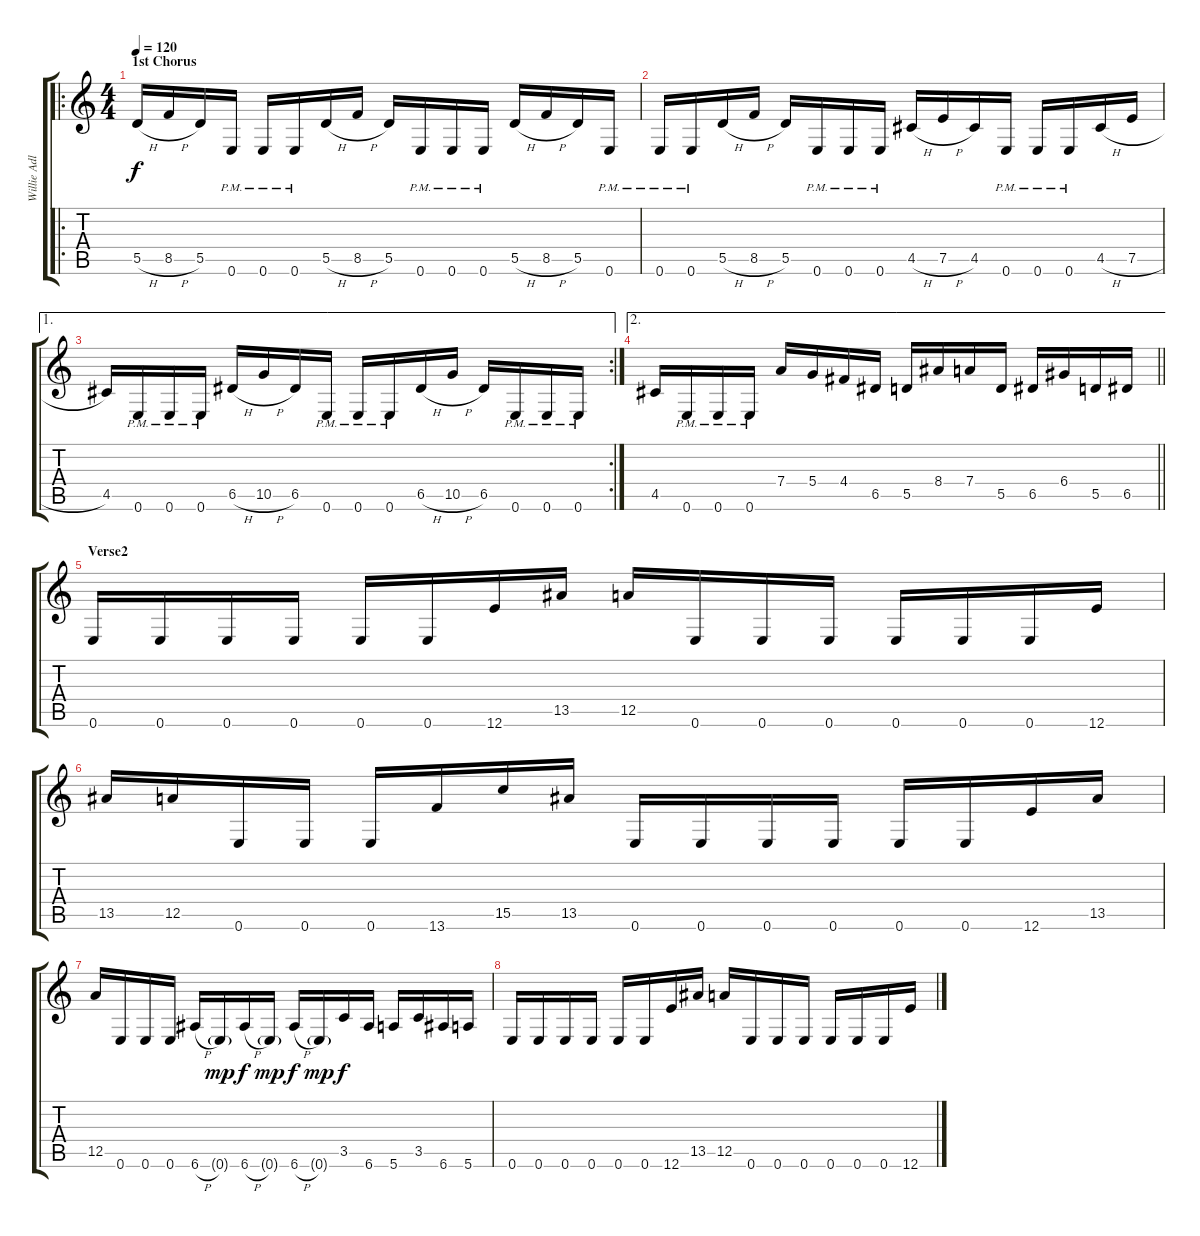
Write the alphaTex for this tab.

\track ("Willie Adler" "Willie Adl") {instrument distortionguitar}
\staff {score tabs}
\tuning (E4 B3 G3 D3 A2 E2) {hide}
\ro
\ts (4 4)
\section ("" "1st Chorus")
\tempo 120
\clef g2
\ks c
5.5{h}.16{dy f} 8.5{h}.16 5.5.16 0.6{pm}.16 0.6{pm}.16 0.6{pm}.16 5.5{h}.16 8.5{h}.16 5.5.16 0.6{pm}.16 0.6{pm}.16 0.6{pm}.16 5.5{h}.16 8.5{h}.16 5.5.16 0.6{pm}.16 |
0.6{pm}.16 0.6{pm}.16 5.5{h}.16 8.5{h}.16 5.5.16 0.6{pm}.16 0.6{pm}.16 0.6{pm}.16 4.5{h}.16 7.5{h}.16 4.5.16 0.6{pm}.16 0.6{pm}.16 0.6{pm}.16 4.5{h}.16 7.5{h}.16 |
\ae 1
\rc 2
4.5.16 0.6{pm}.16 0.6{pm}.16 0.6{pm}.16 6.5{h}.16 10.5{h}.16 6.5.16 0.6{pm}.16 0.6{pm}.16 0.6{pm}.16 6.5{h}.16 10.5{h}.16 6.5.16 0.6{pm}.16 0.6{pm}.16 0.6{pm}.16 |
\ae 2
\barLineRight lightlight
4.5.16 0.6{pm}.16 0.6{pm}.16 0.6{pm}.16 7.4.16 5.4.16 4.4.16 6.5.16 5.5.16 8.4.16 7.4.16 5.5.16 6.5.16 6.4.16 5.5.16 6.5.16 |
\section ("" "Verse2")
0.6.16 0.6.16 0.6.16 0.6.16 0.6.16 0.6.16 12.6.16 13.5.16 12.5.16 0.6.16 0.6.16 0.6.16 0.6.16 0.6.16 0.6.16 12.6.16 |
13.5.16 12.5.16 0.6.16 0.6.16 0.6.16 13.6.16 15.5.16 13.5.16 0.6.16 0.6.16 0.6.16 0.6.16 0.6.16 0.6.16 12.6.16 13.5.16 |
12.5.16 0.6.16 0.6.16 0.6.16 6.6{h}.16 0.6{g}.16{dy mp} 6.6{h}.16{dy f} 0.6{g}.16{dy mp} 6.6{h}.16{dy f} 0.6{g}.16{dy mp} 3.5.16{dy f} 6.6.16 5.6.16 3.5.16 6.6.16 5.6.16 |
0.6.16 0.6.16 0.6.16 0.6.16 0.6.16 0.6.16 12.6.16 13.5.16 12.5.16 0.6.16 0.6.16 0.6.16 0.6.16 0.6.16 0.6.16 12.6.16
